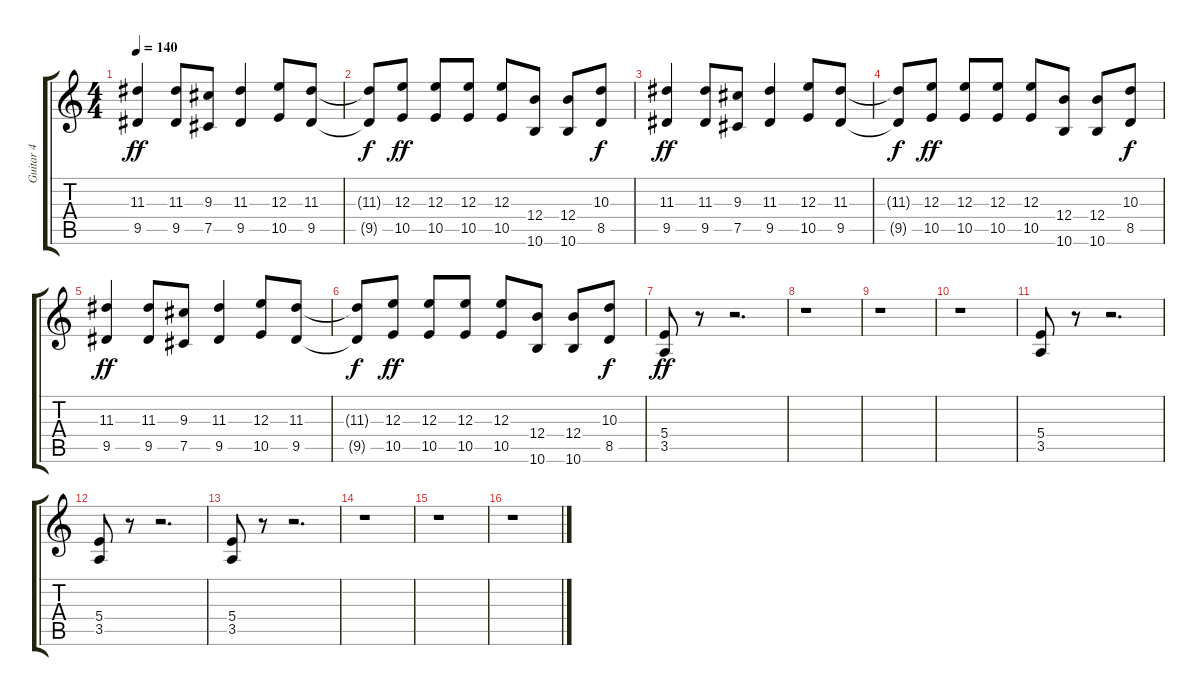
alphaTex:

\track ("Guitar 4" "Guitar 4") {instrument distortionguitar}
\staff {score tabs}
\tuning (Db4 Ab3 E3 B2 Gb2 Db2) {hide}
\ts (4 4)
\tempo 140
\clef g2
\ks c
(11.3 9.5).4{dy ff} (11.3 9.5).8 (9.3 7.5).8 (11.3 9.5).4 (12.3 10.5).8 (11.3 9.5).8 |
(11.3{t} 9.5{t}).8{dy f} (12.3 10.5).8{dy ff} (12.3 10.5).8 (12.3 10.5).8 (12.3 10.5).8 (12.4 10.6).8 (12.4 10.6).8 (10.3 8.5).8{dy f} |
(11.3 9.5).4{dy ff} (11.3 9.5).8 (9.3 7.5).8 (11.3 9.5).4 (12.3 10.5).8 (11.3 9.5).8 |
(11.3{t} 9.5{t}).8{dy f} (12.3 10.5).8{dy ff} (12.3 10.5).8 (12.3 10.5).8 (12.3 10.5).8 (12.4 10.6).8 (12.4 10.6).8 (10.3 8.5).8{dy f} |
(11.3 9.5).4{dy ff} (11.3 9.5).8 (9.3 7.5).8 (11.3 9.5).4 (12.3 10.5).8 (11.3 9.5).8 |
(11.3{t} 9.5{t}).8{dy f} (12.3 10.5).8{dy ff} (12.3 10.5).8 (12.3 10.5).8 (12.3 10.5).8 (12.4 10.6).8 (12.4 10.6).8 (10.3 8.5).8{dy f} |
(5.4 3.5).8{dy ff} r.8 r.2{d} |
r.1 |
r.1 |
r.1 |
(5.4 3.5).8 r.8 r.2{d} |
(5.4 3.5).8 r.8 r.2{d} |
(5.4 3.5).8 r.8 r.2{d} |
r.1 |
r.1 |
r.1
